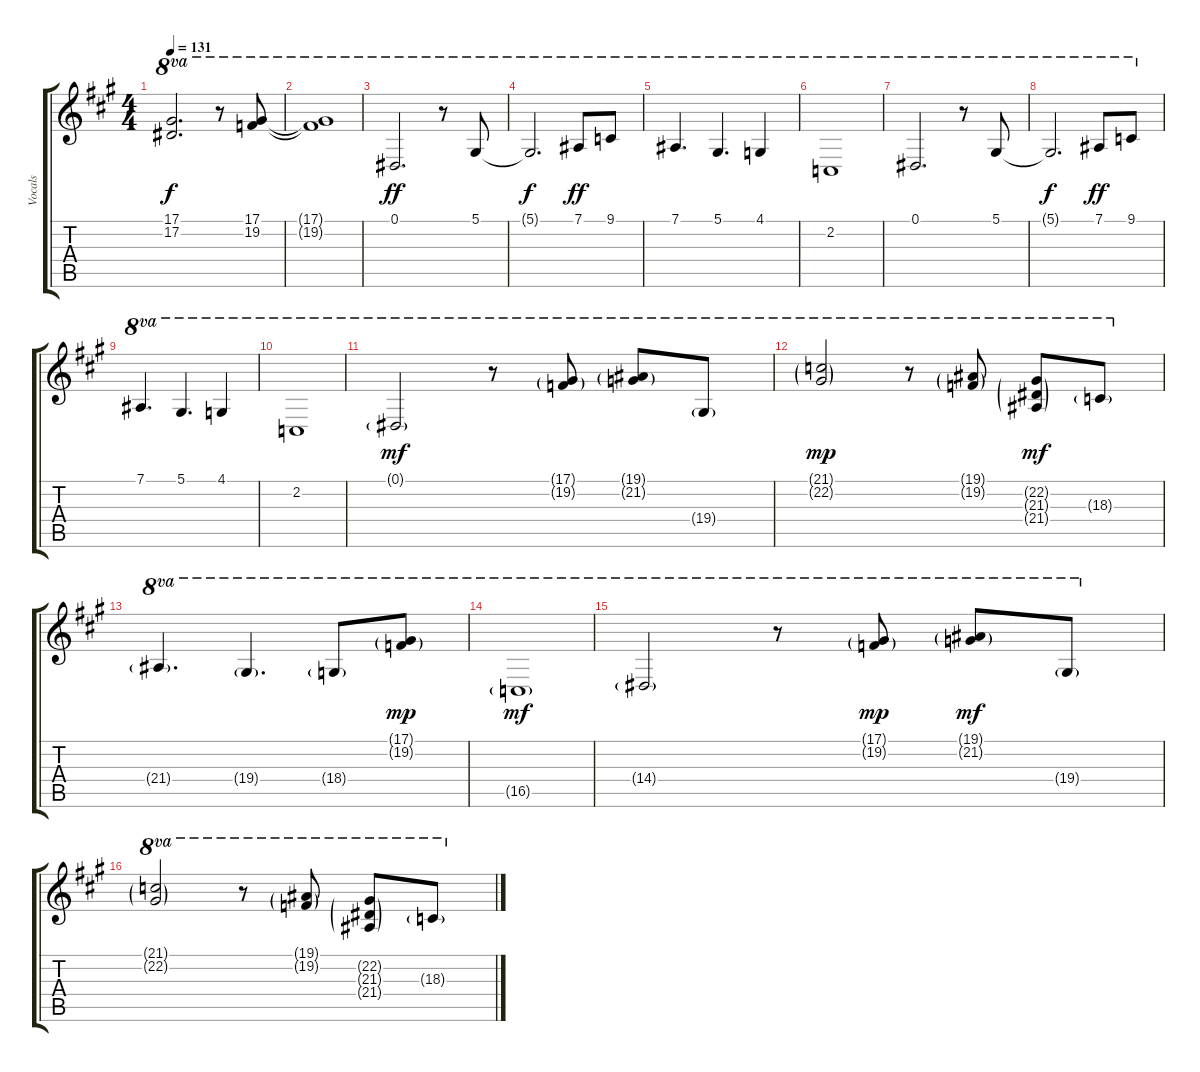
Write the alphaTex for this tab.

\track ("Vocals" "Vocals") {instrument vibraphone}
\staff {score tabs}
\tuning (Eb4 Bb3 Gb3 Db3 Ab2 Eb2) {hide}
\ts (4 4)
\tempo 131
\clef g2
\ks a
(17.1{t} 17.2{t}).2{d ot 8va dy f} r.8{ot 8va} (17.1 19.2).8{ot 8va} |
(17.1{t} 19.2{t}).1{ot 8va} |
0.1.2{d ot 8va dy ff} r.8{ot 8va} 5.1.8{ot 8va} |
5.1{t}.2{d ot 8va dy f} 7.1.8{ot 8va dy ff} 9.1.8{ot 8va} |
7.1.4{d ot 8va} 5.1.4{d ot 8va} 4.1.4{ot 8va} |
2.2.1{ot 8va} |
0.1.2{d ot 8va} r.8{ot 8va} 5.1.8{ot 8va} |
5.1{t}.2{d ot 8va dy f} 7.1.8{ot 8va dy ff} 9.1.8{ot 8va} |
7.1.4{d ot 8va} 5.1.4{d ot 8va} 4.1.4{ot 8va} |
2.2.1{ot 8va} |
0.1{g}.2{ot 8va dy mf} r.8{ot 8va} (17.1{g} 19.2{g}).8{ot 8va} (19.1{g} 21.2{g}).8{ot 8va} 19.4{g}.8{ot 8va} |
(21.1{g} 22.2{g}).2{ot 8va dy mp} r.8{ot 8va} (19.1{g} 19.2{g}).8{ot 8va} (22.2{g} 21.3{g} 21.4{g}).8{ot 8va dy mf} 18.3{g}.8{ot 8va} |
21.4{g}.4{d ot 8va} 19.4{g}.4{d ot 8va} 18.4{g}.8{ot 8va} (17.1{g} 19.2{g}).8{ot 8va dy mp} |
16.5{g}.1{ot 8va dy mf} |
14.4{g}.2{ot 8va} r.8{ot 8va} (17.1{g} 19.2{g}).8{ot 8va dy mp} (19.1{g} 21.2{g}).8{ot 8va dy mf} 19.4{g}.8{ot 8va} |
(21.1{g} 22.2{g}).2{ot 8va} r.8{ot 8va} (19.1{g} 19.2{g}).8{ot 8va} (22.2{g} 21.3{g} 21.4{g}).8{ot 8va} 18.3{g}.8{ot 8va}
